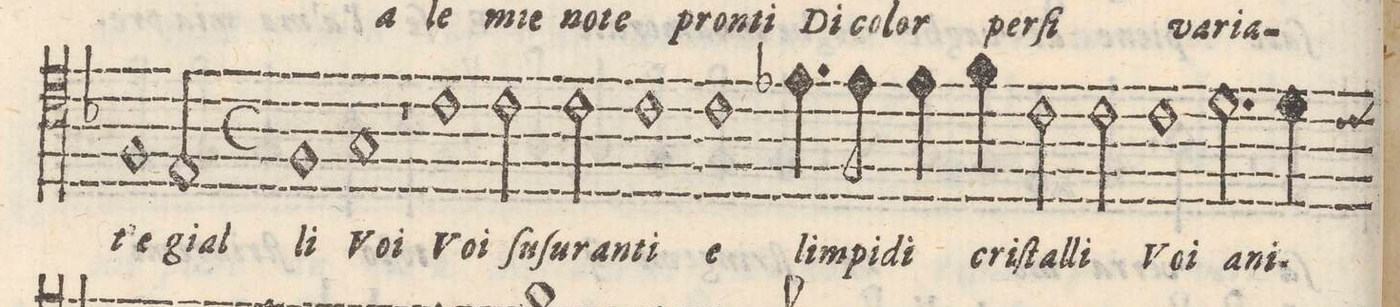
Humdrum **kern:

**kern	**text
*I"TENORE	*
*clefC4	*
*k[b-]	*
*met(3)	*
*M3/1	*
1F	e
2E/	gial-
*M4/4	*
*met(C)	*
1F	-li
=25-	=25-
1G	Voi
=26-	=26-
1r	.
=27-	=27-
1c	Voi
=28-	=28-
2c\	ſu-
2c\	-ſu-
=29-	=29-
1c	-ran-
=30-	=30-
1c	-ti e
=31-	=31-
4.e-X\	lim-
8e-\	-pi-
4e-\	-di
4f\	cri
=32-	=32-
2c\	ſsta-
2c\	-lli
=33-	=33-
1c	Voi
=34-	=34-
2.d\	a-
4d\	-ni-
=35-	=35-
*-	*-
